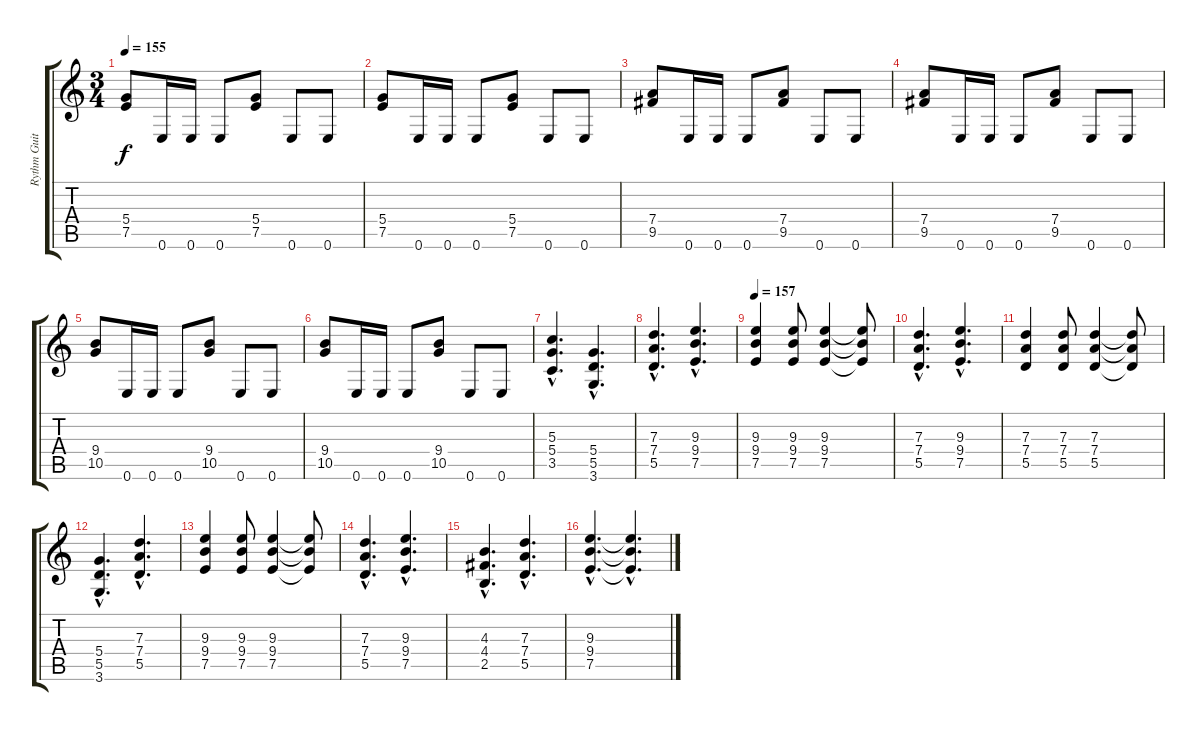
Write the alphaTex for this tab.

\track ("Rythm Guitar 2" "Rythm Guit") {instrument distortionguitar}
\staff {score tabs}
\tuning (E4 B3 G3 D3 A2 E2) {hide}
\ts (3 4)
\tempo 155
\clef g2
\ks c
(5.4 7.5).8{dy f} 0.6.16 0.6.16 0.6.8 (5.4 7.5).8 0.6.8 0.6.8 |
(5.4 7.5).8 0.6.16 0.6.16 0.6.8 (5.4 7.5).8 0.6.8 0.6.8 |
(7.4 9.5).8 0.6.16 0.6.16 0.6.8 (7.4 9.5).8 0.6.8 0.6.8 |
(7.4 9.5).8 0.6.16 0.6.16 0.6.8 (7.4 9.5).8 0.6.8 0.6.8 |
(9.4 10.5).8 0.6.16 0.6.16 0.6.8 (9.4 10.5).8 0.6.8 0.6.8 |
(9.4 10.5).8 0.6.16 0.6.16 0.6.8 (9.4 10.5).8 0.6.8 0.6.8 |
(5.3{hac} 5.4{hac} 3.5{hac}).4{d} (5.4{hac} 5.5{hac} 3.6{hac}).4{d} |
(7.3{hac} 7.4{hac} 5.5{hac}).4{d} (9.3{hac} 9.4{hac} 7.5{hac}).4{d} |
\tempo 155
\tempo 157
(9.3 9.4 7.5).4 (9.3 9.4 7.5).8 (9.3 9.4 7.5).4 (9.3{t} 9.4{t} 7.5{t}).8 |
(7.3{hac} 7.4{hac} 5.5{hac}).4{d} (9.3{hac} 9.4{hac} 7.5{hac}).4{d} |
(7.3 7.4 5.5).4 (7.3 7.4 5.5).8 (7.3 7.4 5.5).4 (7.3{t} 7.4{t} 5.5{t}).8 |
(5.4{hac} 5.5{hac} 3.6{hac}).4{d} (7.3{hac} 7.4{hac} 5.5{hac}).4{d} |
(9.3 9.4 7.5).4 (9.3 9.4 7.5).8 (9.3 9.4 7.5).4 (9.3{t} 9.4{t} 7.5{t}).8 |
(7.3{hac} 7.4{hac} 5.5{hac}).4{d} (9.3{hac} 9.4{hac} 7.5{hac}).4{d} |
(4.3{hac} 4.4{hac} 2.5{hac}).4{d} (7.3{hac} 7.4{hac} 5.5{hac}).4{d} |
(9.3{hac} 9.4{hac} 7.5{hac}).4{d} (9.3{hac t} 9.4{hac t} 7.5{hac t}).4{d}
